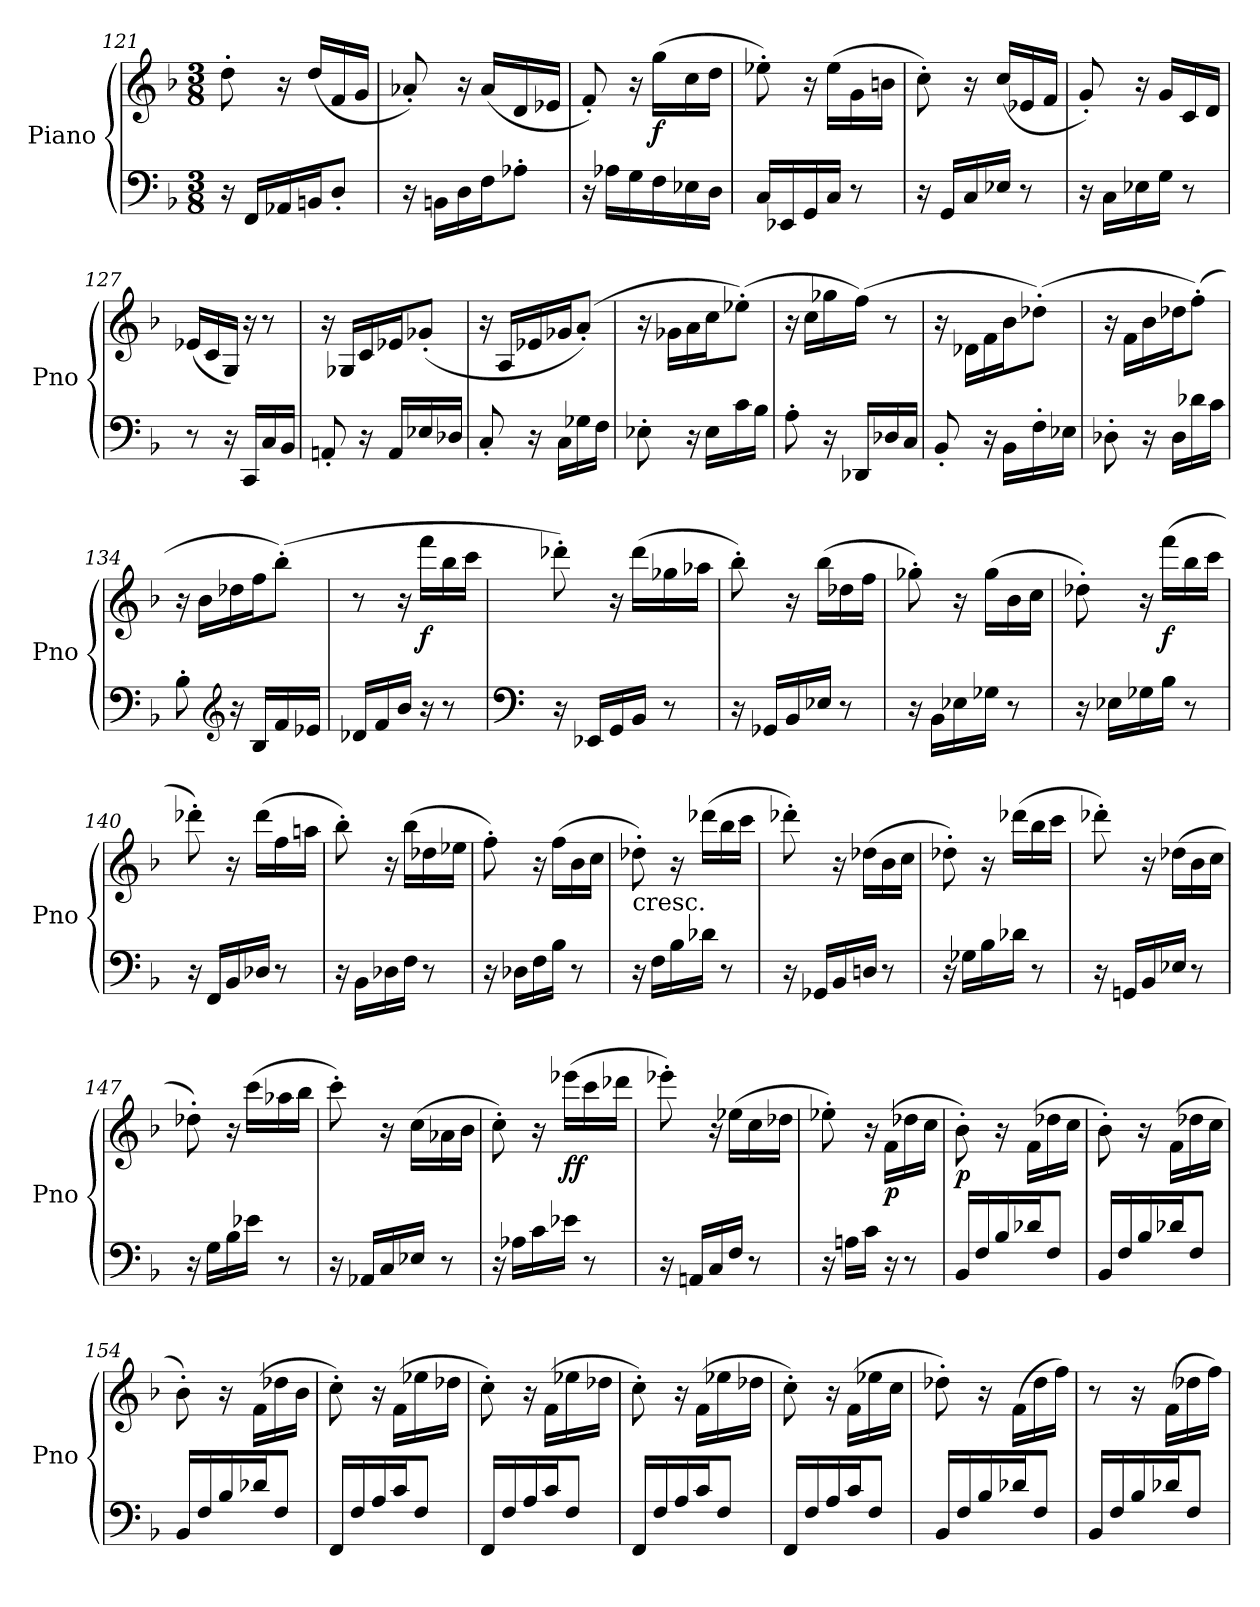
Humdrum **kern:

**kern	**kern	**dynam
*part1	*part1	*part1
*staff2	*staff1	*staff1/2
*I"Piano	*	*
*I'Pno	*	*
*clefF4	*clefG2	*
*k[b-]	*k[b-]	*
*d:	*d:	*
*M3/8	*M3/8	*
=121	=121	=121
16r	8dd'\	.
16FF/LL	.	.
16AA-X/	16r	.
16BBn/J	(<16dd/LL	.
8D'/J	16f/	.
.	16g/JJ	.
!!LO:LB:g=z
=122	=122	=122
16r	8a-X'/)	.
16BBn\LL	.	.
16D\	16r	.
16F\J	(<16a-/LL	.
8A-X'\J	16d/	.
.	16e-X/JJ	.
=123	=123	=123
16r	8f'/)	.
16A-X\LL	.	.
16G\	16r	.
!	!	!LO:DY:b
16F\	(>16gg\LL	f
16E-X\	16cc\	.
16D\JJ	16dd\JJ	.
=124	=124	=124
16C/LL	8ee-X'\)	.
16EE-X/	.	.
16GG/	16r	.
16C/JJ	(>16ee-\LL	.
8r	16g\	.
.	16bn\JJ	.
=125	=125	=125
16r	8cc'\)	.
16GG/LL	.	.
16C/	16r	.
16E-X/JJ	(<16cc/LL	.
8r	16e-X/	.
.	16f/JJ	.
=126	=126	=126
16r	8g'/)	.
16C\LL	.	.
16E-X\	16r	.
16G\JJ	16g/LL	.
8r	16c/	.
.	16d/JJ	.
=127	=127	=127
8r	(<16e-X/LL	.
.	16c/	.
16r	16G/JJ)	.
16CC/LL	16r	.
16C/	8r	.
16BB-/JJ	.	.
!!LO:LB:g=z
=128	=128	=128
8AAn'/	16r	.
.	16G-X/LL	.
16r	16c/	.
16AA/LL	16e-X/J	.
16E-X/	(<8g-X'/J	.
16D-X/JJ	.	.
=129	=129	=129
8C'/	16r	.
.	16A/LL	.
16r	16e-X/	.
16C\LL	16g-X/J	.
16G-X\	(<8a'/J)	.
16F\JJ	.	.
=130	=130	=130
8E-X'\	16r	.
.	16g-X\LL	.
16r	16a\	.
16E-\LL	16cc\J	.
16c\	(>8ee-X'\J)	.
16B-\JJ	.	.
=131	=131	=131
8A'\	16r	.
.	16cc\LL	.
16r	16gg-X\	.
16DD-X/LL	(>16ff\JJ)	.
16D-X/	8r	.
16C/JJ	.	.
=132	=132	=132
8BB-'/	16r	.
.	16d-X\LL	.
16r	16f\	.
16BB-\LL	16b-\J	.
16F'\	(>8dd-X'\J)	.
16E-X\JJ	.	.
=133	=133	=133
8D-X'\	16r	.
.	16f\LL	.
16r	16b-\	.
16D-\LL	16dd-X\J	.
16d-X\	(>8ff'\J)	.
16c\JJ	.	.
!!LO:LB:g=z
=134	=134	=134
8B-'\	16r	.
.	16b-\LL	.
*clefG2	*	*
16r	16dd-X\	.
16B-/LL	16ff\J	.
16f/	(>8bb-'\J)	.
16e-X/JJ	.	.
=135	=135	=135
16d-X/LL	8r	.
16f/	.	.
16b-/JJ	16r	.
!	!	!LO:DY:b
16r	16fff\LL	f
8r	16bb-\	.
.	16ccc\JJ	.
=136	=136	=136
*clefF4	*	*
16r	8ddd-X'\)	.
16EE-X/LL	.	.
16GG/	16r	.
16BB-/JJ	(>16ddd-\LL	.
8r	16gg-X\	.
.	16aa-X\JJ	.
=137	=137	=137
16r	8bb-'\)	.
16GG-X/LL	.	.
16BB-/	16r	.
16E-X/JJ	(>16bb-\LL	.
8r	16dd-X\	.
.	16ff\JJ	.
=138	=138	=138
16r	8gg-X'\)	.
16BB-\LL	.	.
16E-X\	16r	.
16G-X\JJ	(>16gg-\LL	.
8r	16b-\	.
.	16cc\JJ	.
=139	=139	=139
16r	8dd-X'\)	.
16E-X\LL	.	.
16G-X\	16r	.
!	!	!LO:DY:b
16B-\JJ	(>16fff\LL	f
8r	16bb-\	.
.	16ccc\JJ	.
!!LO:PB:g=z
=140	=140	=140
16r	8ddd-X'\)	.
16FF/LL	.	.
16BB-/	16r	.
16D-X/JJ	(>16ddd-\LL	.
8r	16ff\	.
.	16aan\JJ	.
=141	=141	=141
16r	8bb-'\)	.
16BB-\LL	.	.
16D-X\	16r	.
16F\JJ	(>16bb-\LL	.
8r	16dd-X\	.
.	16ee-X\JJ	.
=142	=142	=142
16r	8ff'\)	.
16D-X\LL	.	.
16F\	16r	.
16B-\JJ	(>16ff\LL	.
8r	16b-\	.
.	16cc\JJ	.
=143	=143	=143
!	!LO:TX:b:t=cresc.	!
16r	8dd-X'\)	.
16F\LL	.	.
16B-\	16r	.
16d-X\JJ	(>16ddd-X\LL	.
8r	16bb-\	.
.	16ccc\JJ	.
=144	=144	=144
16r	8ddd-X'\)	.
16GG-X/LL	.	.
16BB-/	16r	.
16Dn/JJ	(>16dd-X\LL	.
8r	16b-\	.
.	16cc\JJ	.
=145	=145	=145
16r	8dd-X'\)	.
16G-X\LL	.	.
16B-\	16r	.
16d-X\JJ	(>16ddd-X\LL	.
8r	16bb-\	.
.	16ccc\JJ	.
!!LO:LB:g=z
=146	=146	=146
16r	8ddd-X'\)	.
16GGn/LL	.	.
16BB-/	16r	.
16E-X/JJ	(>16dd-X\LL	.
8r	16b-\	.
.	16cc\JJ	.
=147	=147	=147
16r	8dd-X'\)	.
16G\LL	.	.
16B-\	16r	.
16e-X\JJ	(>16ccc\LL	.
8r	16aa-X\	.
.	16bb-\JJ	.
=148	=148	=148
16r	8ccc'\)	.
16AA-X/LL	.	.
16C/	16r	.
16E-X/JJ	(>16cc\LL	.
8r	16a-X\	.
.	16b-\JJ	.
=149	=149	=149
16r	8cc'\)	.
16A-X\LL	.	.
16c\	16r	.
!	!	!LO:DY:b
16e-X\JJ	(>16eee-X\LL	ff
8r	16ccc\	.
.	16ddd-X\JJ	.
=150	=150	=150
16r	8eee-X'\)	.
16AAn/LL	.	.
16C/	16r	.
16F/JJ	(>16ee-X\LL	.
8r	16cc\	.
.	16dd-X\JJ	.
=151	=151	=151
16r	8ee-X'\)	.
16An\LL	.	.
16c\JJ	16r	.
!	!	!LO:DY:b
16r	(>16f\LL	p
8r	16dd-X\	.
.	16cc\JJ	.
!!LO:LB:g=z
=152	=152	=152
!	!	!LO:DY:b
16BB-/LL	8b-'\)	p
16F/	.	.
16B-/	16r	.
16d-X/J	(>16f\LL	.
8F/J	16dd-X\	.
.	16cc\JJ	.
=153	=153	=153
16BB-/LL	8b-'\)	.
16F/	.	.
16B-/	16r	.
16d-X/J	(>16f\LL	.
8F/J	16dd-X\	.
.	16cc\JJ	.
=154	=154	=154
16BB-/LL	8b-'\)	.
16F/	.	.
16B-/	16r	.
16d-X/J	(>16f\LL	.
8F/J	16dd-X\	.
.	16b-\JJ	.
=155	=155	=155
16FF/LL	8cc'\)	.
16F/	.	.
16A/	16r	.
16c/J	(>16f\LL	.
8F/J	16ee-X\	.
.	16dd-X\JJ	.
=156	=156	=156
16FF/LL	8cc'\)	.
16F/	.	.
16A/	16r	.
16c/J	(>16f\LL	.
8F/J	16ee-X\	.
.	16dd-X\JJ	.
=157	=157	=157
16FF/LL	8cc'\)	.
16F/	.	.
16A/	16r	.
16c/J	(>16f\LL	.
8F/J	16ee-X\	.
.	16dd-X\JJ	.
!!LO:LB:g=z
=158	=158	=158
16FF/LL	8cc'\)	.
16F/	.	.
16A/	16r	.
16c/J	(>16f\LL	.
8F/J	16ee-X\	.
.	16cc\JJ	.
=159	=159	=159
16BB-/LL	8dd-X'\)	.
16F/	.	.
16B-/	16r	.
16d-X/J	(>16f\LL	.
8F/J	16dd-\	.
.	16ff\JJ)	.
=160	=160	=160
16BB-/LL	8r	.
16F/	.	.
16B-/	16r	.
16d-X/J	(>16f\LL	.
8F/J	16dd-X\	.
.	16ff\JJ)	.
=	=	=
*-	*-	*-
